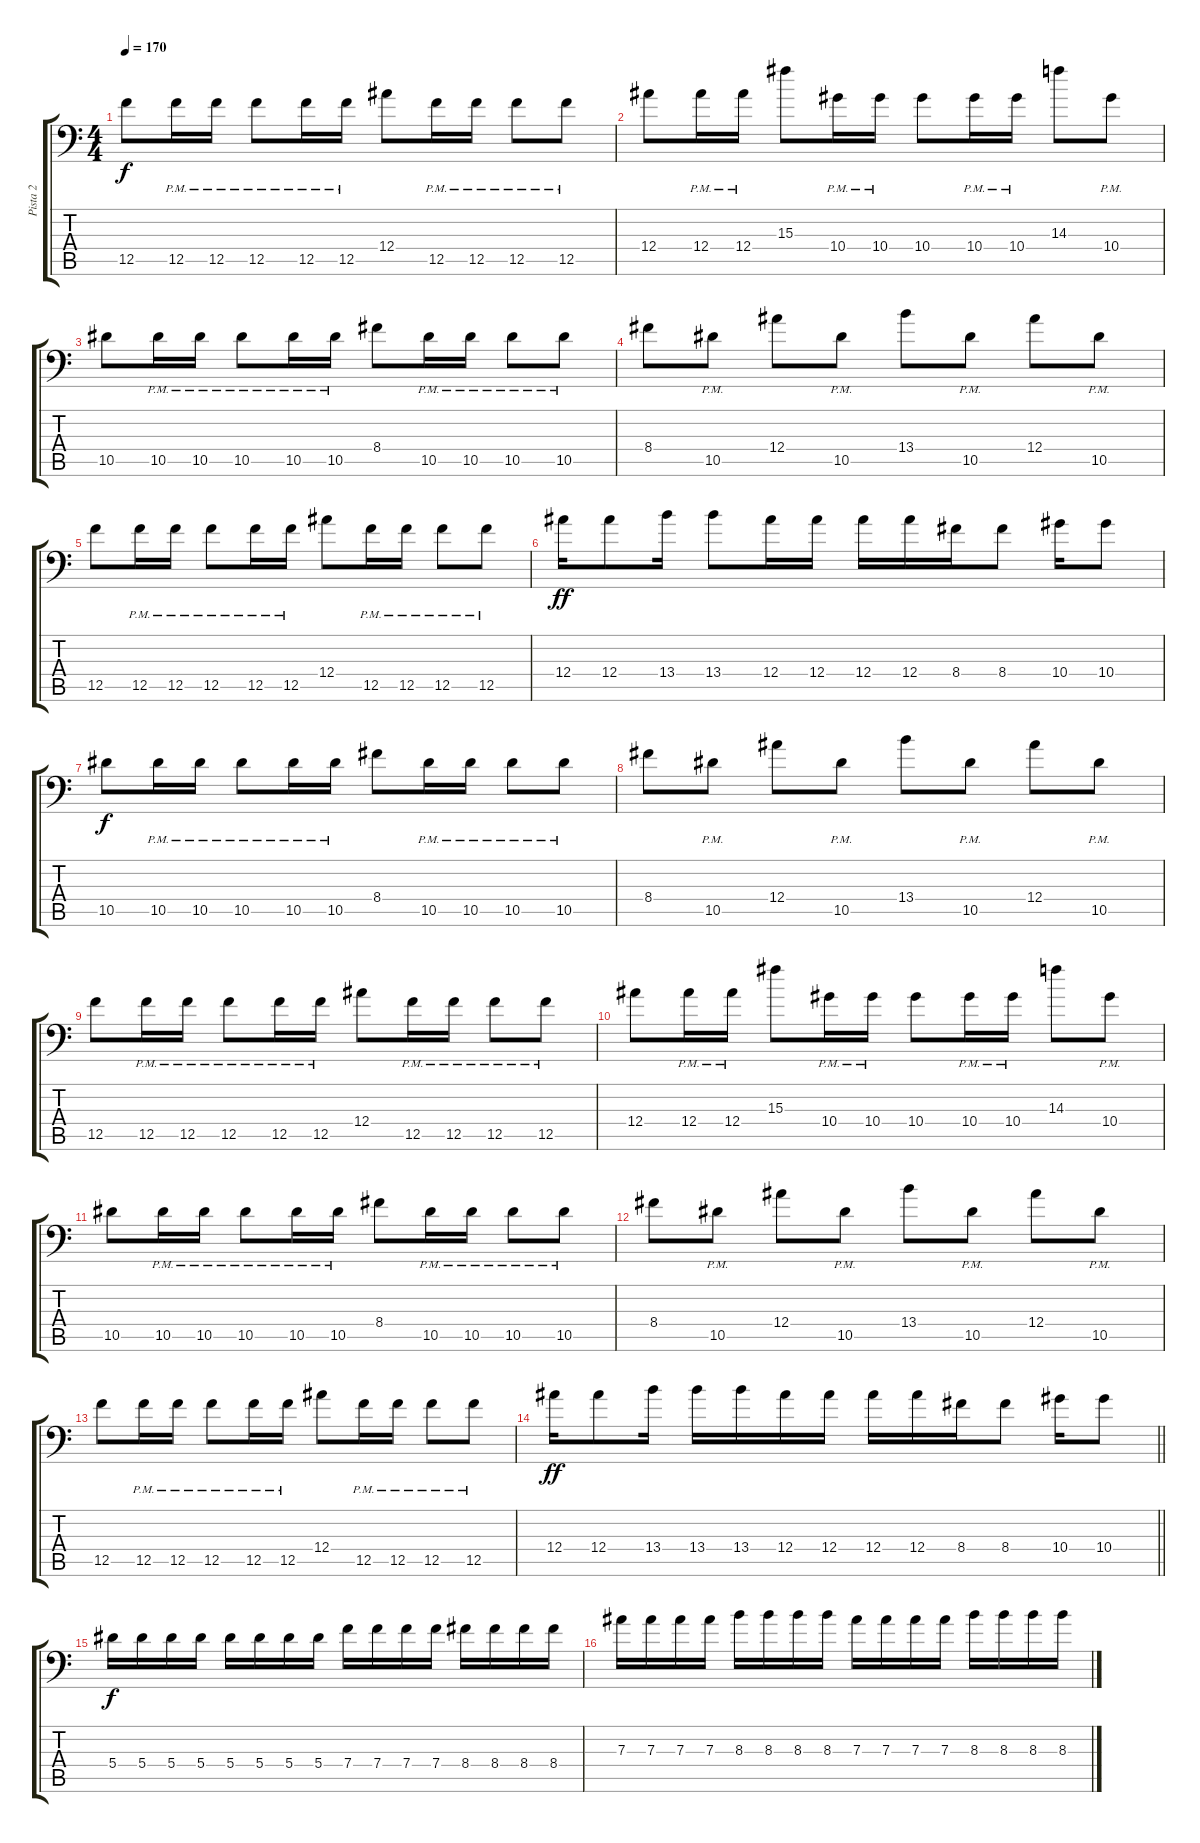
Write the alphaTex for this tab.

\track ("Pista 2" "Pista 2") {instrument distortionguitar}
\staff {score tabs}
\tuning (C4 G3 Eb3 Bb2 F2 Bb1) {hide}
\ts (4 4)
\tempo 170
\clef f4
\ks c
12.5.8{dy f} 12.5{pm}.16 12.5{pm}.16 12.5{pm}.8 12.5{pm}.16 12.5{pm}.16 12.4.8 12.5{pm}.16 12.5{pm}.16 12.5{pm}.8 12.5{pm}.8 |
12.4.8 12.4{pm}.16 12.4{pm}.16 15.3.8 10.4{pm}.16 10.4{pm}.16 10.4.8 10.4{pm}.16 10.4{pm}.16 14.3.8 10.4{pm}.8 |
10.5.8 10.5{pm}.16 10.5{pm}.16 10.5{pm}.8 10.5{pm}.16 10.5{pm}.16 8.4.8 10.5{pm}.16 10.5{pm}.16 10.5{pm}.8 10.5{pm}.8 |
8.4.8 10.5{pm}.8 12.4.8 10.5{pm}.8 13.4.8 10.5{pm}.8 12.4.8 10.5{pm}.8 |
12.5.8 12.5{pm}.16 12.5{pm}.16 12.5{pm}.8 12.5{pm}.16 12.5{pm}.16 12.4.8 12.5{pm}.16 12.5{pm}.16 12.5{pm}.8 12.5{pm}.8 |
12.4.16{dy ff} 12.4.8 13.4.16 13.4.8 12.4.16 12.4.16 12.4.16 12.4.16 8.4.16 8.4.8 10.4.16 10.4.8 |
10.5.8{dy f} 10.5{pm}.16 10.5{pm}.16 10.5{pm}.8 10.5{pm}.16 10.5{pm}.16 8.4.8 10.5{pm}.16 10.5{pm}.16 10.5{pm}.8 10.5{pm}.8 |
8.4.8 10.5{pm}.8 12.4.8 10.5{pm}.8 13.4.8 10.5{pm}.8 12.4.8 10.5{pm}.8 |
12.5.8 12.5{pm}.16 12.5{pm}.16 12.5{pm}.8 12.5{pm}.16 12.5{pm}.16 12.4.8 12.5{pm}.16 12.5{pm}.16 12.5{pm}.8 12.5{pm}.8 |
12.4.8 12.4{pm}.16 12.4{pm}.16 15.3.8 10.4{pm}.16 10.4{pm}.16 10.4.8 10.4{pm}.16 10.4{pm}.16 14.3.8 10.4{pm}.8 |
10.5.8 10.5{pm}.16 10.5{pm}.16 10.5{pm}.8 10.5{pm}.16 10.5{pm}.16 8.4.8 10.5{pm}.16 10.5{pm}.16 10.5{pm}.8 10.5{pm}.8 |
8.4.8 10.5{pm}.8 12.4.8 10.5{pm}.8 13.4.8 10.5{pm}.8 12.4.8 10.5{pm}.8 |
12.5.8 12.5{pm}.16 12.5{pm}.16 12.5{pm}.8 12.5{pm}.16 12.5{pm}.16 12.4.8 12.5{pm}.16 12.5{pm}.16 12.5{pm}.8 12.5{pm}.8 |
\barLineRight lightlight
12.4.16{dy ff} 12.4.8 13.4.16 13.4.16 13.4.16 12.4.16 12.4.16 12.4.16 12.4.16 8.4.16 8.4.8 10.4.16 10.4.8 |
5.4.16{dy f volume 16 balance 8} 5.4.16 5.4.16 5.4.16 5.4.16 5.4.16 5.4.16 5.4.16 7.4.16 7.4.16 7.4.16 7.4.16 8.4.16 8.4.16 8.4.16 8.4.16 |
7.3.16 7.3.16 7.3.16 7.3.16 8.3.16 8.3.16 8.3.16 8.3.16 7.3.16 7.3.16 7.3.16 7.3.16 8.3.16 8.3.16 8.3.16 8.3.16
